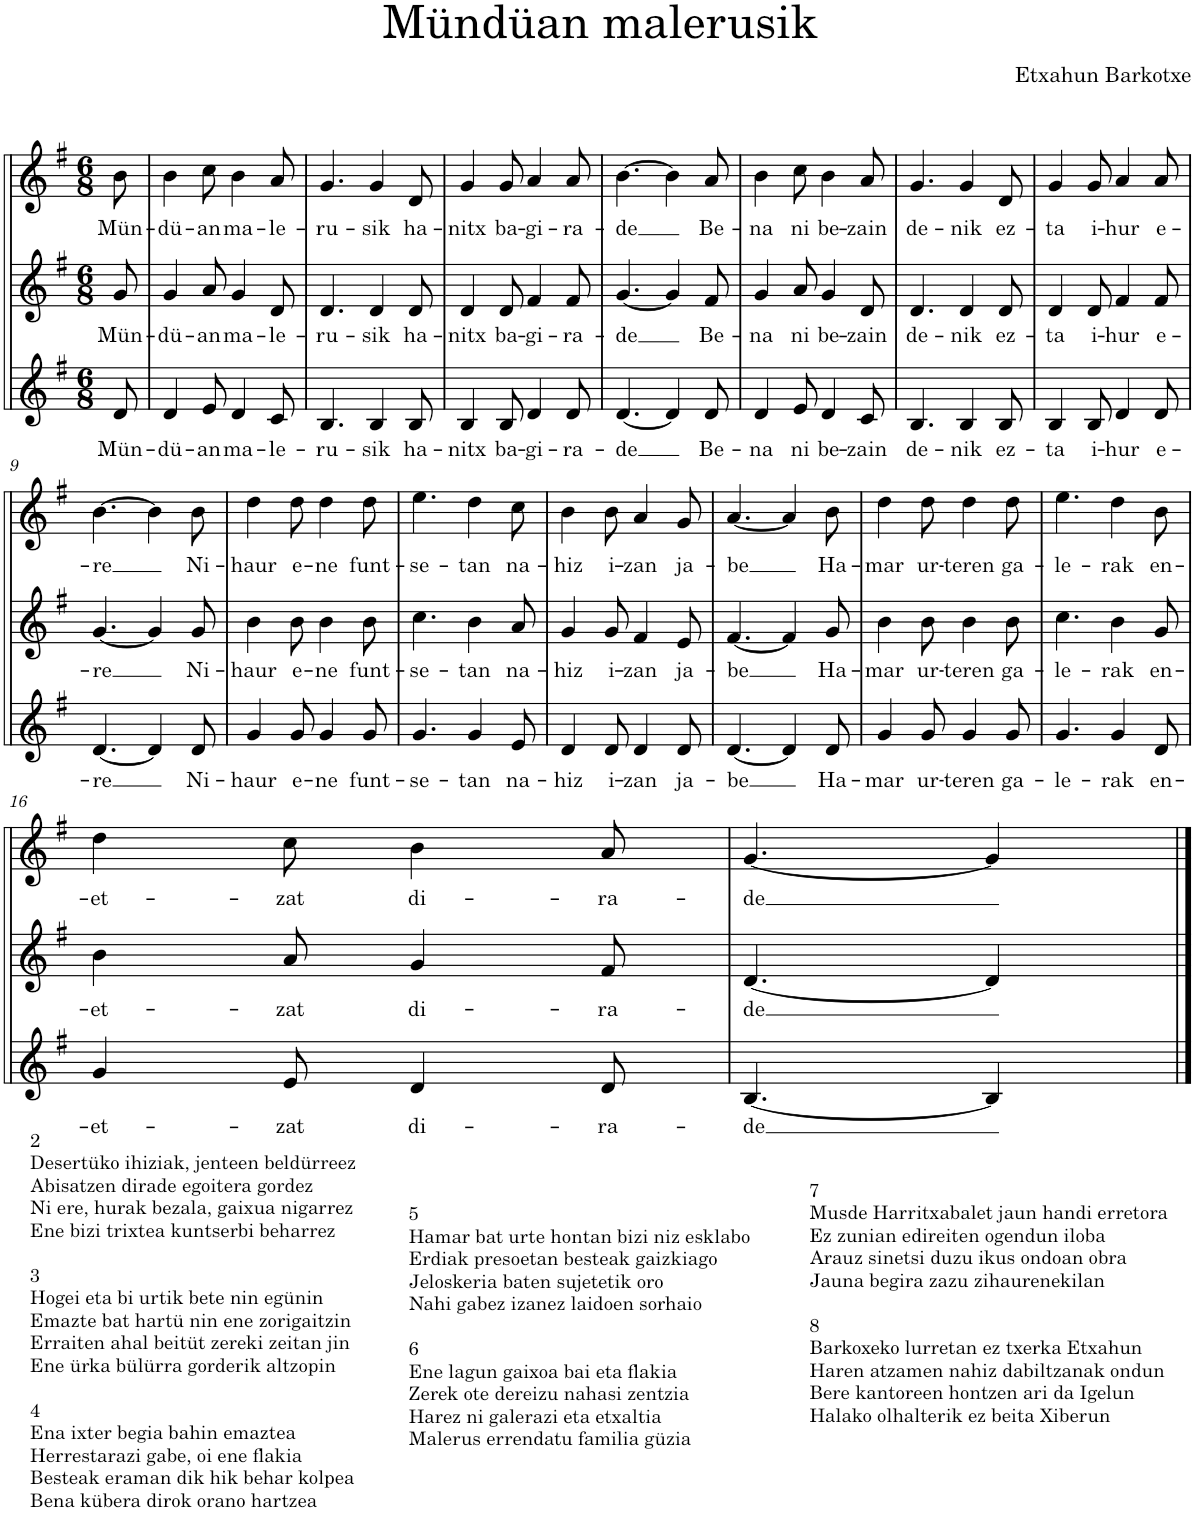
**kern	**text	**kern	**text	**kern	**text
*part3	*part3	*part2	*part2	*part1	*part1
*staff3	*staff3	*staff2	*staff2	*staff1	*staff1
*I"Violin	*	*I"Violin	*	*I"Violin	*
*I'Vln	*	*I'Vln	*	*I'Vln	*
*clefG2	*	*clefG2	*	*clefG2	*
*k[f#]	*	*k[f#]	*	*k[f#]	*
*M6/8	*	*M6/8	*	*M6/8	*
=1	=1	=1	=1	=1	=1
!	!LO:LY:b	!	!LO:LY:b	!	!LO:LY:b
8d/	Mün-	8g/	Mün-	8b\	Mün-
=2	=2	=2	=2	=2	=2
!	!LO:LY:b	!	!LO:LY:b	!	!LO:LY:b
4d/	-dü-	4g/	-dü-	4b\	-dü-
!	!LO:LY:b	!	!LO:LY:b	!	!LO:LY:b
8e/	-an	8a/	-an	8cc\	-an
!	!LO:LY:b	!	!LO:LY:b	!	!LO:LY:b
4d/	ma-	4g/	ma-	4b\	ma-
!	!LO:LY:b	!	!LO:LY:b	!	!LO:LY:b
8c/	-le-	8d/	-le-	8a/	-le-
=3	=3	=3	=3	=3	=3
!	!LO:LY:b	!	!LO:LY:b	!	!LO:LY:b
4.B/	-ru-	4.d/	-ru-	4.g/	-ru-
!	!LO:LY:b	!	!LO:LY:b	!	!LO:LY:b
4B/	-sik	4d/	-sik	4g/	-sik
!	!LO:LY:b	!	!LO:LY:b	!	!LO:LY:b
8B/	ha-	8d/	ha-	8d/	ha-
=4	=4	=4	=4	=4	=4
!	!LO:LY:b	!	!LO:LY:b	!	!LO:LY:b
4B/	-nitx	4d/	-nitx	4g/	-nitx
!	!LO:LY:b	!	!LO:LY:b	!	!LO:LY:b
8B/	ba-	8d/	ba-	8g/	ba-
!	!LO:LY:b	!	!LO:LY:b	!	!LO:LY:b
4d/	-gi-	4f#/	-gi-	4a/	-gi-
!	!LO:LY:b	!	!LO:LY:b	!	!LO:LY:b
8d/	-ra-	8f#/	-ra-	8a/	-ra-
=5	=5	=5	=5	=5	=5
!	!LO:LY:b	!	!LO:LY:b	!	!LO:LY:b
[4.d/	-de	[4.g/	-de	[4.b\	-de
4d/]	.	4g/]	.	4b\]	.
!	!LO:LY:b	!	!LO:LY:b	!	!LO:LY:b
8d/	Be-	8f#/	Be-	8a/	Be-
=6	=6	=6	=6	=6	=6
!	!LO:LY:b	!	!LO:LY:b	!	!LO:LY:b
4d/	-na	4g/	-na	4b\	-na
!	!LO:LY:b	!	!LO:LY:b	!	!LO:LY:b
8e/	ni	8a/	ni	8cc\	ni
!	!LO:LY:b	!	!LO:LY:b	!	!LO:LY:b
4d/	be-	4g/	be-	4b\	be-
!	!LO:LY:b	!	!LO:LY:b	!	!LO:LY:b
8c/	-zain	8d/	-zain	8a/	-zain
=7	=7	=7	=7	=7	=7
!	!LO:LY:b	!	!LO:LY:b	!	!LO:LY:b
4.B/	de-	4.d/	de-	4.g/	de-
!	!LO:LY:b	!	!LO:LY:b	!	!LO:LY:b
4B/	-nik	4d/	-nik	4g/	-nik
!	!LO:LY:b	!	!LO:LY:b	!	!LO:LY:b
8B/	ez-	8d/	ez-	8d/	ez-
=8	=8	=8	=8	=8	=8
!	!LO:LY:b	!	!LO:LY:b	!	!LO:LY:b
4B/	-ta	4d/	-ta	4g/	-ta
!	!LO:LY:b	!	!LO:LY:b	!	!LO:LY:b
8B/	i-	8d/	i-	8g/	i-
!	!LO:LY:b	!	!LO:LY:b	!	!LO:LY:b
4d/	-hur	4f#/	-hur	4a/	-hur
!	!LO:LY:b	!	!LO:LY:b	!	!LO:LY:b
8d/	e-	8f#/	e-	8a/	e-
!!LO:LB:g=z
=9	=9	=9	=9	=9	=9
!	!LO:LY:b	!	!LO:LY:b	!	!LO:LY:b
[4.d/	-re	[4.g/	-re	[4.b\	-re
4d/]	.	4g/]	.	4b\]	.
!	!LO:LY:b	!	!LO:LY:b	!	!LO:LY:b
8d/	Ni-	8g/	Ni-	8b\	Ni-
=10	=10	=10	=10	=10	=10
!	!LO:LY:b	!	!LO:LY:b	!	!LO:LY:b
4g/	-haur	4b\	-haur	4dd\	-haur
!	!LO:LY:b	!	!LO:LY:b	!	!LO:LY:b
8g/	e-	8b\	e-	8dd\	e-
!	!LO:LY:b	!	!LO:LY:b	!	!LO:LY:b
4g/	-ne	4b\	-ne	4dd\	-ne
!	!LO:LY:b	!	!LO:LY:b	!	!LO:LY:b
8g/	funt-	8b\	funt-	8dd\	funt-
=11	=11	=11	=11	=11	=11
!	!LO:LY:b	!	!LO:LY:b	!	!LO:LY:b
4.g/	-se-	4.cc\	-se-	4.ee\	-se-
!	!LO:LY:b	!	!LO:LY:b	!	!LO:LY:b
4g/	-tan	4b\	-tan	4dd\	-tan
!	!LO:LY:b	!	!LO:LY:b	!	!LO:LY:b
8e/	na-	8a/	na-	8cc\	na-
=12	=12	=12	=12	=12	=12
!	!LO:LY:b	!	!LO:LY:b	!	!LO:LY:b
4d/	-hiz	4g/	-hiz	4b\	-hiz
!	!LO:LY:b	!	!LO:LY:b	!	!LO:LY:b
8d/	i-	8g/	i-	8b\	i-
!	!LO:LY:b	!	!LO:LY:b	!	!LO:LY:b
4d/	-zan	4f#/	-zan	4a/	-zan
!	!LO:LY:b	!	!LO:LY:b	!	!LO:LY:b
8d/	ja-	8e/	ja-	8g/	ja-
=13	=13	=13	=13	=13	=13
!	!LO:LY:b	!	!LO:LY:b	!	!LO:LY:b
[4.d/	-be	[4.f#/	-be	[4.a/	-be
4d/]	.	4f#/]	.	4a/]	.
!	!LO:LY:b	!	!LO:LY:b	!	!LO:LY:b
8d/	Ha-	8g/	Ha-	8b\	Ha-
=14	=14	=14	=14	=14	=14
!	!LO:LY:b	!	!LO:LY:b	!	!LO:LY:b
4g/	-mar	4b\	-mar	4dd\	-mar
!	!LO:LY:b	!	!LO:LY:b	!	!LO:LY:b
8g/	ur-	8b\	ur-	8dd\	ur-
!	!LO:LY:b	!	!LO:LY:b	!	!LO:LY:b
4g/	-teren	4b\	-teren	4dd\	-teren
!	!LO:LY:b	!	!LO:LY:b	!	!LO:LY:b
8g/	ga-	8b\	ga-	8dd\	ga-
=15	=15	=15	=15	=15	=15
!	!LO:LY:b	!	!LO:LY:b	!	!LO:LY:b
4.g/	-le-	4.cc\	-le-	4.ee\	-le-
!	!LO:LY:b	!	!LO:LY:b	!	!LO:LY:b
4g/	-rak	4b\	-rak	4dd\	-rak
!	!LO:LY:b	!	!LO:LY:b	!	!LO:LY:b
8d/	en-	8g/	en-	8b\	en-
!!LO:LB:g=z
=16	=16	=16	=16	=16	=16
!	!LO:LY:b	!	!LO:LY:b	!	!LO:LY:b
4g/	-et-	4b\	-et-	4dd\	-et-
!	!LO:LY:b	!	!LO:LY:b	!	!LO:LY:b
8e/	-zat	8a/	-zat	8cc\	-zat
!	!LO:LY:b	!	!LO:LY:b	!	!LO:LY:b
4d/	di-	4g/	di-	4b\	di-
!	!LO:LY:b	!	!LO:LY:b	!	!LO:LY:b
8d/	-ra-	8f#/	-ra-	8a/	-ra-
=17	=17	=17	=17	=17	=17
!	!LO:LY:b	!	!LO:LY:b	!	!LO:LY:b
[4.B/	-de	[4.d/	-de	[4.g/	-de
4B/]	.	4d/]	.	4g/]	.
==	==	==	==	==	==
*-	*-	*-	*-	*-	*-
